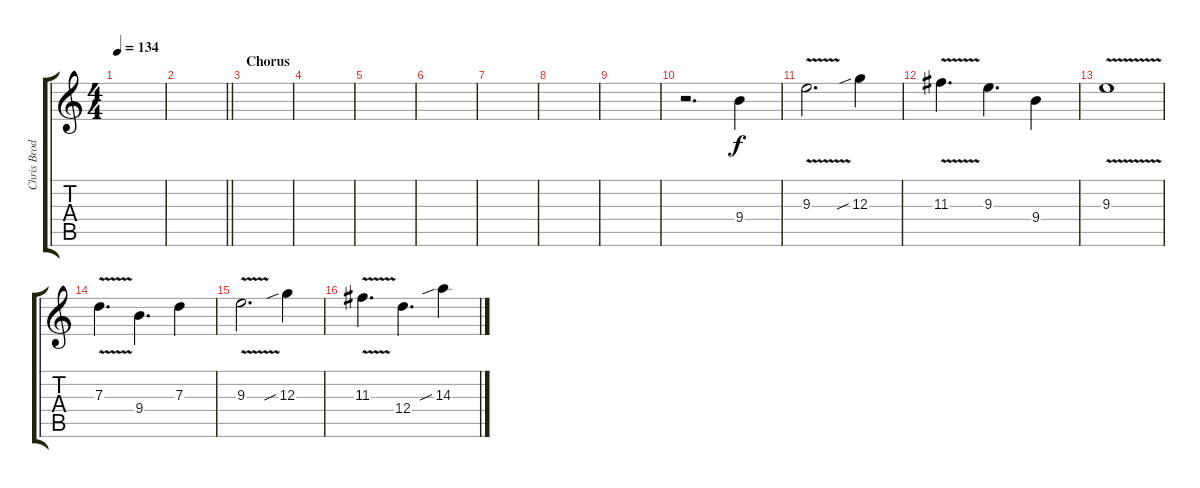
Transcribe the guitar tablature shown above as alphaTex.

\track ("Chris Broderick Solo" "Chris Brod") {instrument distortionguitar}
\staff {score tabs}
\tuning (E4 B3 G3 D3 A2 E2) {hide}
\ts (4 4)
\tempo 134
\clef g2
\ks c
|
\barLineRight lightlight
|
\section ("" "Chorus")
|
|
|
|
|
|
|
r.2{d} 9.4.4 |
9.3{v}.2{d} 12.3{sib}.4 |
11.3{v}.4{d} 9.3.4{d} 9.4.4 |
9.3{v}.1 |
7.3{v}.4{d} 9.4.4{d} 7.3.4 |
9.3{v}.2{d} 12.3{sib}.4 |
11.3{v}.4{d} 12.4.4{d} 14.3{sib}.4
